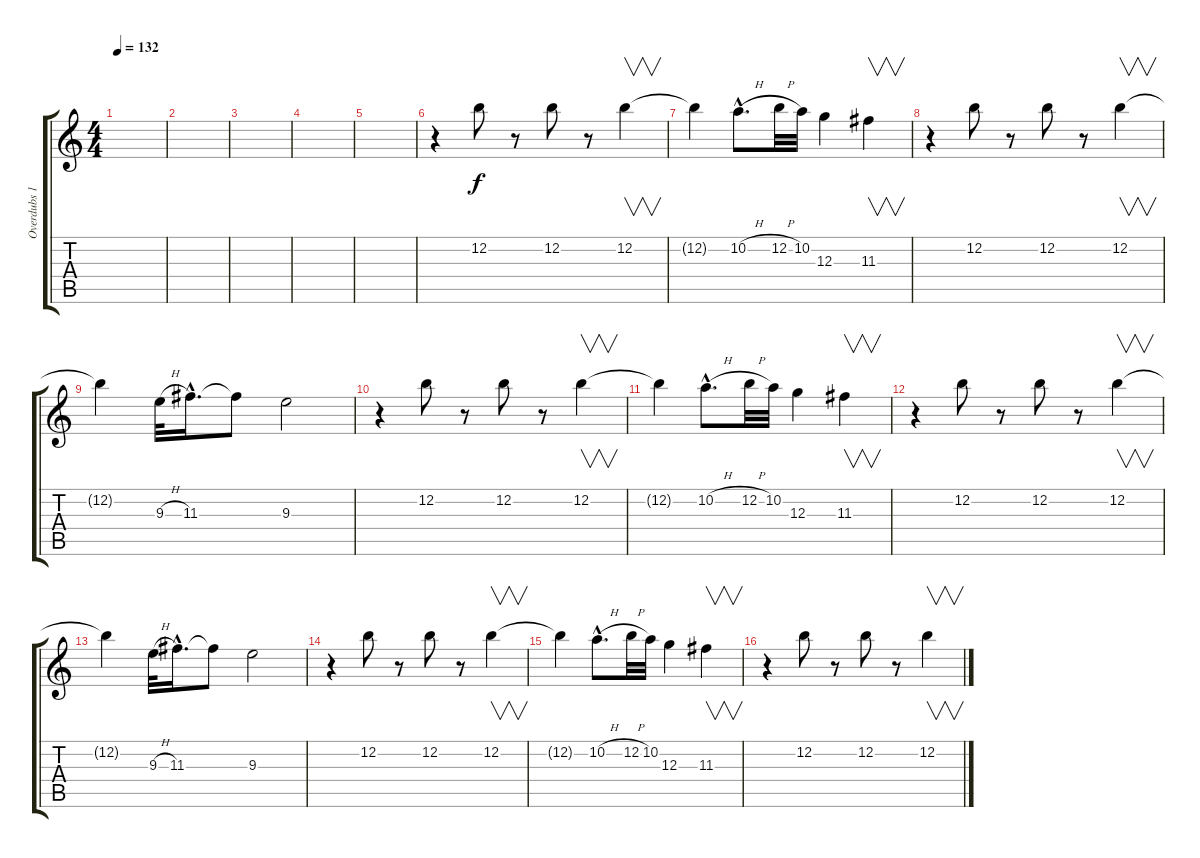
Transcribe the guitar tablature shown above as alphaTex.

\track ("Overdubs 1" "Overdubs 1") {instrument distortionguitar}
\staff {score tabs}
\tuning (E4 B3 G3 D3 A2 E2) {hide}
\ts (4 4)
\tempo 132
\clef g2
\ks c
|
|
|
|
|
r.4 12.2.8 r.8 12.2.8 r.8 12.2.4{v} |
12.2{t}.4 10.2{h hac}.8{d} 12.2{h}.32 10.2.32 12.3.4 11.3.4{v} |
r.4 12.2.8 r.8 12.2.8 r.8 12.2.4{v} |
12.2{t}.4 9.3{h}.32 11.3{hac}.16{d} 11.3{t}.8 9.3.2 |
r.4 12.2.8 r.8 12.2.8 r.8 12.2.4{v} |
12.2{t}.4 10.2{h hac}.8{d} 12.2{h}.32 10.2.32 12.3.4 11.3.4{v} |
r.4 12.2.8 r.8 12.2.8 r.8 12.2.4{v} |
12.2{t}.4 9.3{h}.32 11.3{hac}.16{d} 11.3{t}.8 9.3.2 |
r.4 12.2.8 r.8 12.2.8 r.8 12.2.4{v} |
12.2{t}.4 10.2{h hac}.8{d} 12.2{h}.32 10.2.32 12.3.4 11.3.4{v} |
r.4 12.2.8 r.8 12.2.8 r.8 12.2.4{v}
